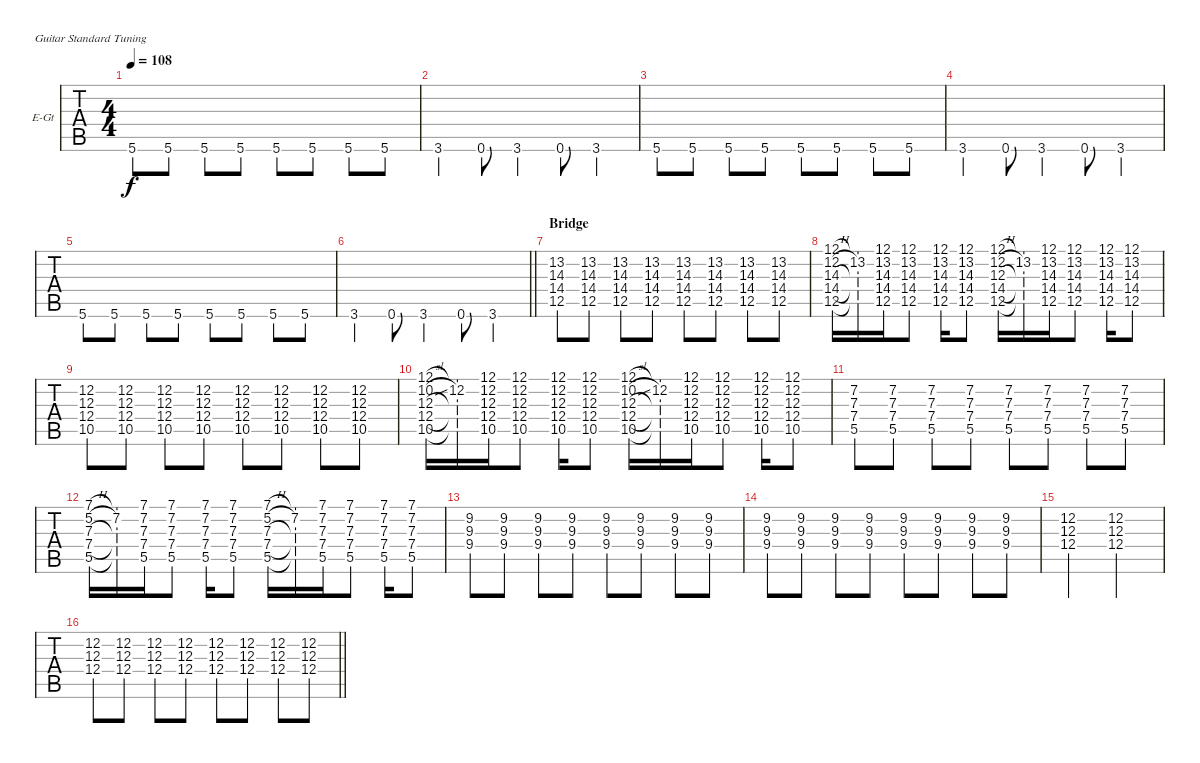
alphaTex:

\bracketExtendMode groupsimilarinstruments
\firstSystemTrackNameOrientation horizontal
\otherSystemsTrackNameOrientation horizontal
\track ("Albert" "E-Gt") {instrument distortionguitar}
\staff {tabs}
\tuning (E4 B3 G3 D3 A2 E2)
\ts (4 4)
\tempo 108
\clef g2
\ks c
5.6.8{dy f} 5.6.8 5.6.8 5.6.8 5.6.8 5.6.8 5.6.8 5.6.8 |
3.6.4 0.6.8 3.6.4 0.6.8 3.6.4 |
5.6.8 5.6.8 5.6.8 5.6.8 5.6.8 5.6.8 5.6.8 5.6.8 |
3.6.4 0.6.8 3.6.4 0.6.8 3.6.4 |
5.6.8 5.6.8 5.6.8 5.6.8 5.6.8 5.6.8 5.6.8 5.6.8 |
\barLineRight lightlight
3.6.4 0.6.8 3.6.4 0.6.8 3.6.4 |
\section ("" "Bridge")
(13.2 14.3 14.4 12.5).8 (13.2 14.3 14.4 12.5).8 (13.2 14.3 14.4 12.5).8 (13.2 14.3 14.4 12.5).8 (13.2 14.3 14.4 12.5).8 (13.2 14.3 14.4 12.5).8 (13.2 14.3 14.4 12.5).8 (13.2 14.3 14.4 12.5).8 |
(12.2{h} 14.3 14.4 12.5 12.1).16 (13.2 14.3{t} 14.4{t} 12.5{t} 12.1{t}).16 (13.2 14.3 14.4 12.5 12.1).16 (13.2 14.3 14.4 12.5 12.1).8 (13.2 14.3 14.4 12.5 12.1).16 (13.2 14.3 14.4 12.5 12.1).8 (12.2{h} 12.3 14.4 12.5 12.1).16 (13.2 12.3{t} 14.4{t} 12.5{t} 12.1{t}).16 (13.2 14.3 14.4 12.5 12.1).16 (13.2 14.3 14.4 12.5 12.1).8 (13.2 14.3 14.4 12.5 12.1).16 (13.2 14.3 14.4 12.5 12.1).8 |
(12.2 12.3 12.4 10.5).8 (12.2 12.3 12.4 10.5).8 (12.2 12.3 12.4 10.5).8 (12.2 12.3 12.4 10.5).8 (12.2 12.3 12.4 10.5).8 (12.2 12.3 12.4 10.5).8 (12.2 12.3 12.4 10.5).8 (12.2 12.3 12.4 10.5).8 |
(10.2{sl} 12.3 12.4 10.5 12.1).16 (12.2 12.3{t} 12.4{t} 10.5{t} 12.1{t}).16 (12.2 12.3 12.4 10.5 12.1).16 (12.2 12.3 12.4 10.5 12.1).8 (12.2 12.3 12.4 10.5 12.1).16 (12.2 12.3 12.4 10.5 12.1).8 (10.2{sl} 12.3 12.4 10.5 12.1).16 (12.2 12.3{t} 12.4{t} 10.5{t} 12.1{t}).16 (12.2 12.3 12.4 10.5 12.1).16 (12.2 12.3 12.4 10.5 12.1).8 (12.2 12.3 12.4 10.5 12.1).16 (12.2 12.3 12.4 10.5 12.1).8 |
(7.2 7.3 7.4 5.5).8 (7.2 7.3 7.4 5.5).8 (7.2 7.3 7.4 5.5).8 (7.2 7.3 7.4 5.5).8 (7.2 7.3 7.4 5.5).8 (7.2 7.3 7.4 5.5).8 (7.2 7.3 7.4 5.5).8 (7.2 7.3 7.4 5.5).8 |
(5.2{h} 7.3 7.4 5.5 7.1).16 (7.2 7.3{t} 7.4{t} 5.5{t} 7.1{t}).16 (7.2 7.3 7.4 5.5 7.1).16 (7.2 7.3 7.4 5.5 7.1).8 (7.2 7.3 7.4 5.5 7.1).16 (7.2 7.3 7.4 5.5 7.1).8 (5.2{h} 7.3 7.4 5.5 7.1).16 (7.2 7.3{t} 7.4{t} 5.5{t} 7.1{t}).16 (7.2 7.3 7.4 5.5 7.1).16 (7.2 7.3 7.4 5.5 7.1).8 (7.2 7.3 7.4 5.5 7.1).16 (7.2 7.3 7.4 5.5 7.1).8 |
(9.2 9.3 9.4).8 (9.2 9.3 9.4).8 (9.2 9.3 9.4).8 (9.2 9.3 9.4).8 (9.2 9.3 9.4).8 (9.2 9.3 9.4).8 (9.2 9.3 9.4).8 (9.2 9.3 9.4).8 |
(9.2 9.3 9.4).8 (9.2 9.3 9.4).8 (9.2 9.3 9.4).8 (9.2 9.3 9.4).8 (9.2 9.3 9.4).8 (9.2 9.3 9.4).8 (9.2 9.3 9.4).8 (9.2 9.3 9.4).8 |
(12.2 12.3 12.4).2 (12.2 12.3 12.4).2 |
\barLineRight lightlight
(12.2 12.3 12.4).8 (12.2 12.3 12.4).8 (12.2 12.3 12.4).8 (12.2 12.3 12.4).8 (12.2 12.3 12.4).8 (12.2 12.3 12.4).8 (12.2 12.3 12.4).8 (12.2 12.3 12.4).8
